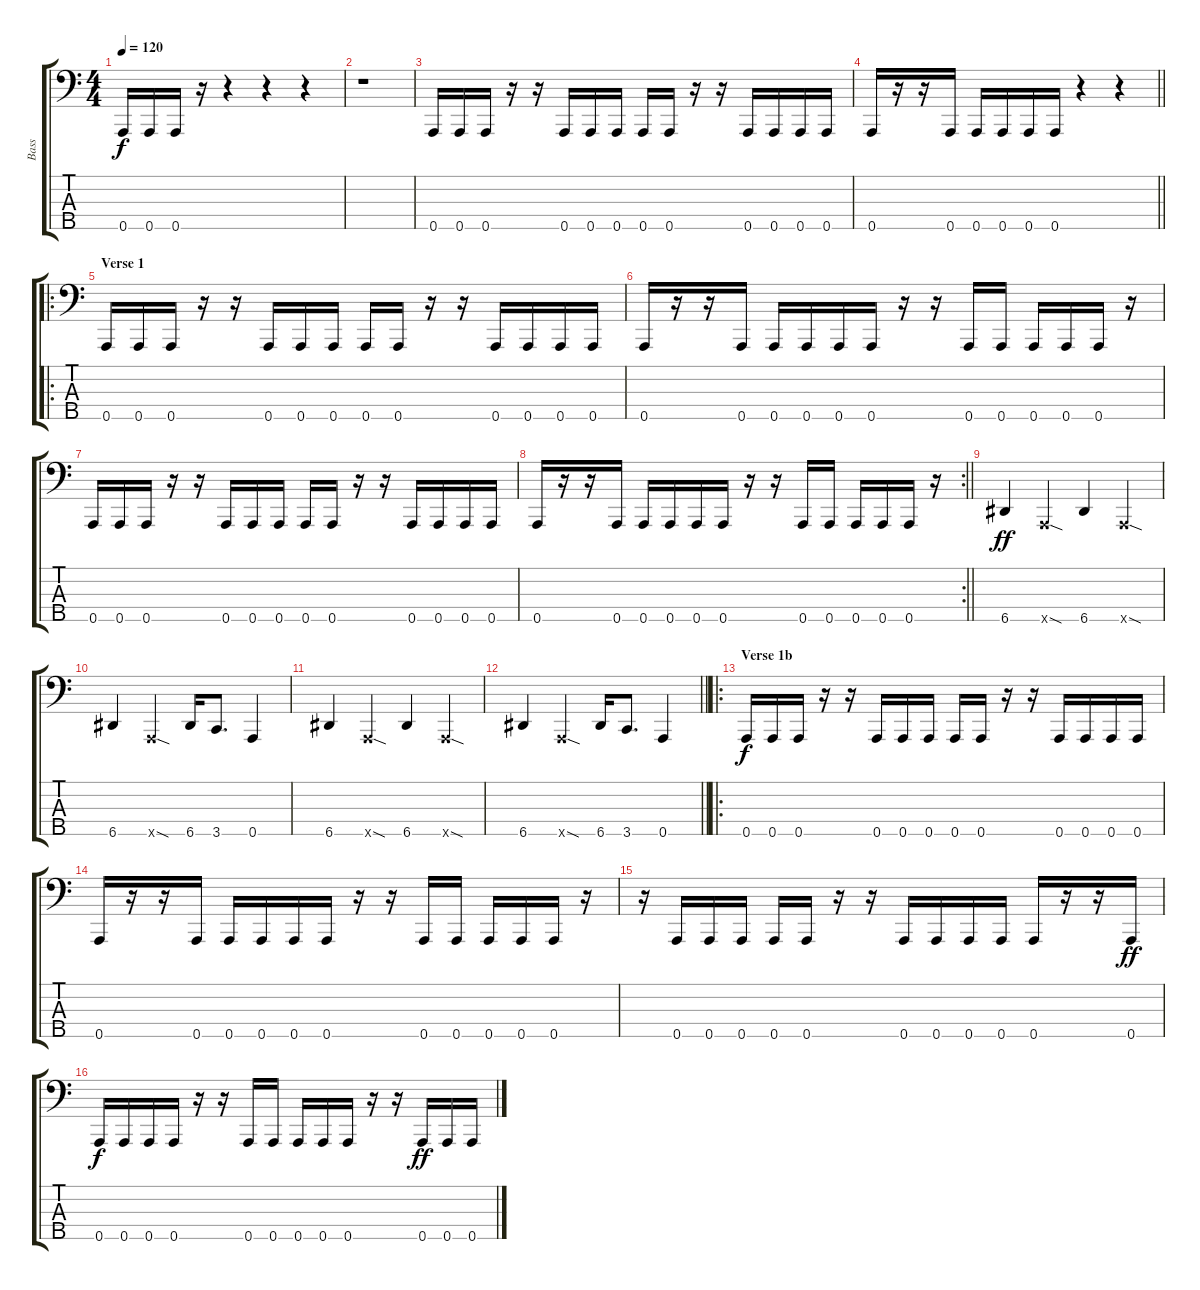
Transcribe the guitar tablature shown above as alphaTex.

\track ("Bass" "Bass") {instrument distortionguitar}
\staff {score tabs}
\tuning (G2 D2 A1 E1 A0) {hide}
\ts (4 4)
\tempo 120
\clef f4
\ks c
0.5.16{dy f} 0.5.16 0.5.16 r.16 r.4 r.4 r.4 |
r.1 |
0.5.16 0.5.16 0.5.16 r.16 r.16 0.5.16 0.5.16 0.5.16 0.5.16 0.5.16 r.16 r.16 0.5.16 0.5.16 0.5.16 0.5.16 |
\barLineRight lightlight
0.5.16 r.16 r.16 0.5.16 0.5.16 0.5.16 0.5.16 0.5.16 r.4 r.4 |
\ro
\section ("" "Verse 1")
0.5.16 0.5.16 0.5.16 r.16 r.16 0.5.16 0.5.16 0.5.16 0.5.16 0.5.16 r.16 r.16 0.5.16 0.5.16 0.5.16 0.5.16 |
0.5.16 r.16 r.16 0.5.16 0.5.16 0.5.16 0.5.16 0.5.16 r.16 r.16 0.5.16 0.5.16 0.5.16 0.5.16 0.5.16 r.16 |
0.5.16 0.5.16 0.5.16 r.16 r.16 0.5.16 0.5.16 0.5.16 0.5.16 0.5.16 r.16 r.16 0.5.16 0.5.16 0.5.16 0.5.16 |
\rc 2
\barLineRight lightlight
0.5.16 r.16 r.16 0.5.16 0.5.16 0.5.16 0.5.16 0.5.16 r.16 r.16 0.5.16 0.5.16 0.5.16 0.5.16 0.5.16 r.16 |
6.5.4{dy ff} 0.5{sod x}.4 6.5.4 0.5{sod x}.4 |
6.5.4 0.5{sod x}.4 6.5.16 3.5.8{d} 0.5.4 |
6.5.4 0.5{sod x}.4 6.5.4 0.5{sod x}.4 |
\barLineRight lightlight
6.5.4 0.5{sod x}.4 6.5.16 3.5.8{d} 0.5.4 |
\ro
\section ("" "Verse 1b")
0.5.16{dy f} 0.5.16 0.5.16 r.16 r.16 0.5.16 0.5.16 0.5.16 0.5.16 0.5.16 r.16 r.16 0.5.16 0.5.16 0.5.16 0.5.16 |
0.5.16 r.16 r.16 0.5.16 0.5.16 0.5.16 0.5.16 0.5.16 r.16 r.16 0.5.16 0.5.16 0.5.16 0.5.16 0.5.16 r.16 |
r.16 0.5.16 0.5.16 0.5.16 0.5.16 0.5.16 r.16 r.16 0.5.16 0.5.16 0.5.16 0.5.16 0.5.16 r.16 r.16 0.5.16{dy ff} |
0.5.16{dy f} 0.5.16 0.5.16 0.5.16 r.16 r.16 0.5.16 0.5.16 0.5.16 0.5.16 0.5.16 r.16 r.16 0.5.16{dy ff} 0.5.16 0.5.16
